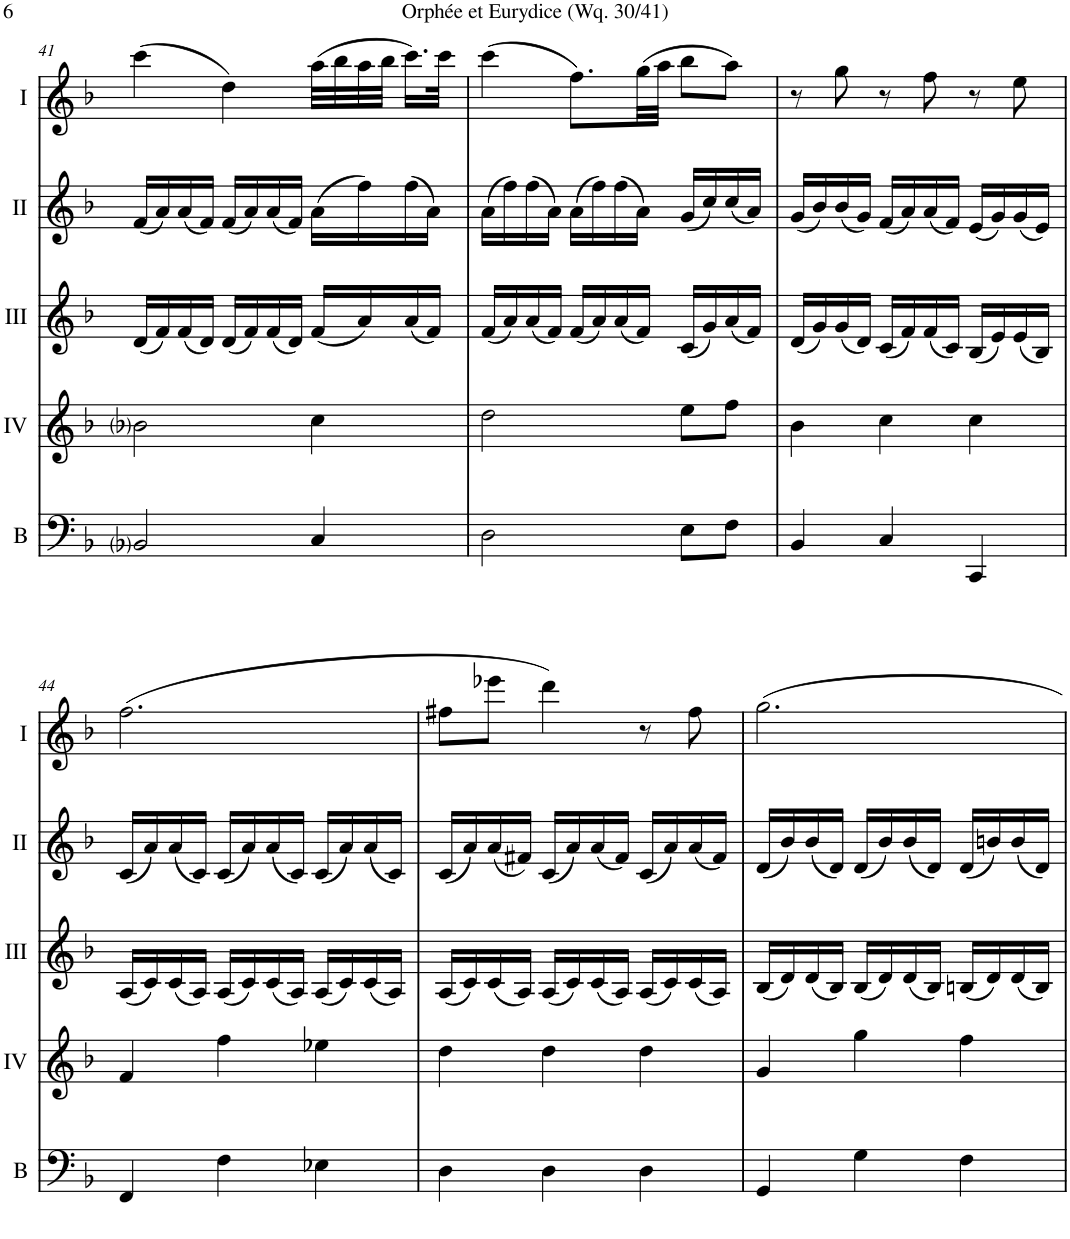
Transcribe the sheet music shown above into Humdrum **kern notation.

**kern	**kern	**kern	**kern	**kern
*part5	*part4	*part3	*part2	*part1
*staff5	*staff4	*staff3	*staff2	*staff1
*I"Bass	*I"Acc. 4	*I"Acc. 3	*I"Acc. 2	*I"Acc. 1
*I'B	*	*	*	*
!!LO:PB:g=z
*clefF4	*clefG2	*clefG2	*clefG2	*clefG2
*Trd7c12	*Trd7c12	*	*	*
*k[b-]	*k[b-]	*k[b-]	*k[b-]	*k[b-]
*M3/4	*M3/4	*M3/4	*M3/4	*M3/4
=41	=41	=41	=41	=41
2BB-i/	2b-i\	(16d/LL	(16f/LL	(4ccc\
.	.	16f/)	16a/)	.
.	.	(16f/	(16a/	.
.	.	16d/JJ)	16f/JJ)	.
.	.	(16d/LL	(16f/LL	4dd\)
.	.	16f/)	16a/)	.
.	.	(16f/	(16a/	.
.	.	16d/JJ)	16f/JJ)	.
4C/	4cc\	(16f/LL	(16a\LL	(32aa\LLL
.	.	.	.	32bb-\
.	.	16a/)	16ff\)	32aa\
.	.	.	.	32bb-\JJJ
.	.	(16a/	(16ff\	16.ccc\LL)
.	.	16f/JJ)	16a\JJ)	.
.	.	.	.	32ccc\JJk
=42	=42	=42	=42	=42
2D\	2dd\	(16f/LL	(16a\LL	(4ccc\
.	.	16a/)	16ff\)	.
.	.	(16a/	(16ff\	.
.	.	16f/JJ)	16a\JJ)	.
.	.	(16f/LL	(16a\LL	8.ff\L)
.	.	16a/)	16ff\)	.
.	.	(16a/	(16ff\	.
.	.	16f/JJ)	16a\JJ)	(32gg\LL
.	.	.	.	32aa\JJJ
8E\L	8ee\L	(16c/LL	(16g/LL	8bb-\L
.	.	16g/)	16cc/)	.
8F\J	8ff\J	(16a/	(16cc/	8aa\J)
.	.	16f/JJ)	16a/JJ)	.
=43	=43	=43	=43	=43
4BB-/	4b-\	(16d/LL	(16g/LL	8r
.	.	16g/)	16b-/)	.
.	.	(16g/	(16b-/	8gg\
.	.	16d/JJ)	16g/JJ)	.
4C/	4cc\	(16c/LL	(16f/LL	8r
.	.	16f/)	16a/)	.
.	.	(16f/	(16a/	8ff\
.	.	16c/JJ)	16f/JJ)	.
4CC/	4cc\	(16B-/LL	(16e/LL	8r
.	.	16e/)	16g/)	.
.	.	(16e/	(16g/	8ee\
.	.	16B-/JJ)	16e/JJ)	.
!!LO:LB:g=z
=44	=44	=44	=44	=44
4FF/	4f/	(16A/LL	(16c/LL	(2.ff\
.	.	16c/)	16a/)	.
.	.	(16c/	(16a/	.
.	.	16A/JJ)	16c/JJ)	.
4F\	4ff\	(16A/LL	(16c/LL	.
.	.	16c/)	16a/)	.
.	.	(16c/	(16a/	.
.	.	16A/JJ)	16c/JJ)	.
4E-X\	4ee-X\	(16A/LL	(16c/LL	.
.	.	16c/)	16a/)	.
.	.	(16c/	(16a/	.
.	.	16A/JJ)	16c/JJ)	.
=45	=45	=45	=45	=45
4D\	4dd\	(16A/LL	(16c/LL	8ff#X\L
.	.	16c/)	16a/)	.
.	.	(16c/	(16a/	8eee-X\J
.	.	16A/JJ)	16f#X/JJ)	.
4D\	4dd\	(16A/LL	(16c/LL	4ddd\)
.	.	16c/)	16a/)	.
.	.	(16c/	(16a/	.
.	.	16A/JJ)	16f#/JJ)	.
4D\	4dd\	(16A/LL	(16c/LL	8r
.	.	16c/)	16a/)	.
.	.	(16c/	(16a/	8ff#\
.	.	16A/JJ)	16f#/JJ)	.
=46	=46	=46	=46	=46
4GG/	4g/	(16B-/LL	(16d/LL	2.gg\
.	.	16d/)	16b-/)	.
.	.	(16d/	(16b-/	.
.	.	16B-/JJ)	16d/JJ)	.
4G\	4gg\	(16B-/LL	(16d/LL	.
.	.	16d/)	16b-/)	.
.	.	(16d/	(16b-/	.
.	.	16B-/JJ)	16d/JJ)	.
4F\	4ff\	(16Bn/LL	(16d/LL	.
.	.	16d/)	16bn/)	.
.	.	(16d/	(16b/	.
.	.	16B/JJ)	16d/JJ)	.
=	=	=	=	=
*-	*-	*-	*-	*-
